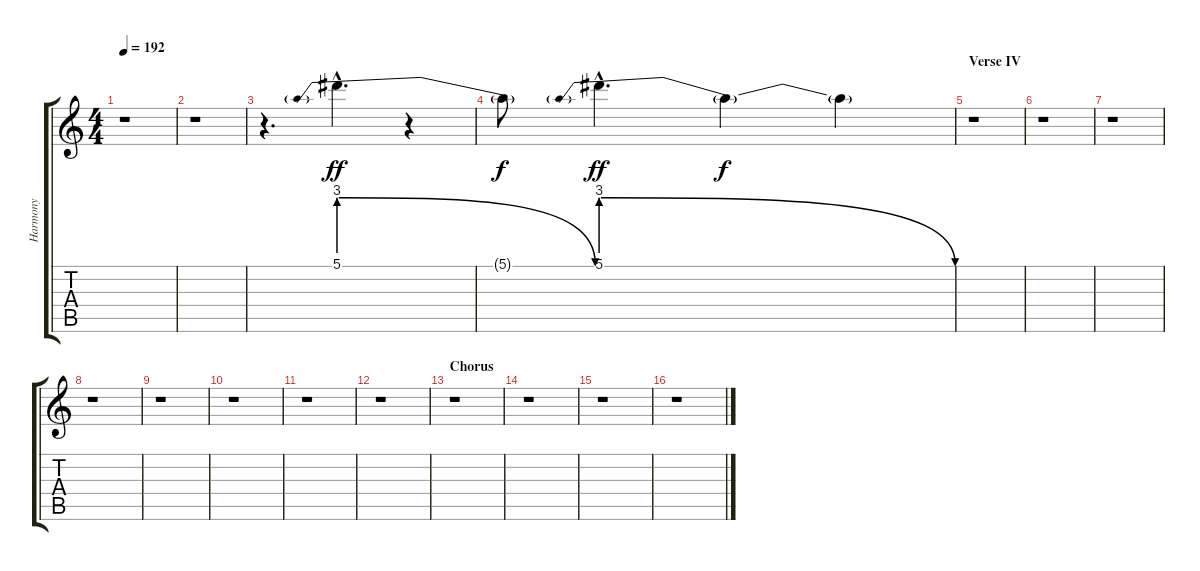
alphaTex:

\track ("Harmony" "Harmony") {instrument overdrivenguitar}
\staff {score tabs}
\tuning (E4 B3 G3 D3 A2 E2) {hide}
\ts (4 4)
\tempo 192
\clef g2
\ks c
r.1{dy f} |
r.1 |
r.4{d} 5.1{be (prebendrelease 0 12 60 0) hac}.4{d dy ff} r.4 |
5.1{t}.8{dy f} 5.1{be (prebendrelease 0 12 60 0) hac}.4{d dy ff} 5.1{t}.4{dy f} 5.1{t}.4 |
\section ("" "Verse IV")
r.1 |
r.1 |
r.1 |
r.1 |
r.1 |
r.1 |
r.1 |
r.1 |
\section ("" "Chorus")
r.1 |
r.1 |
r.1 |
r.1
